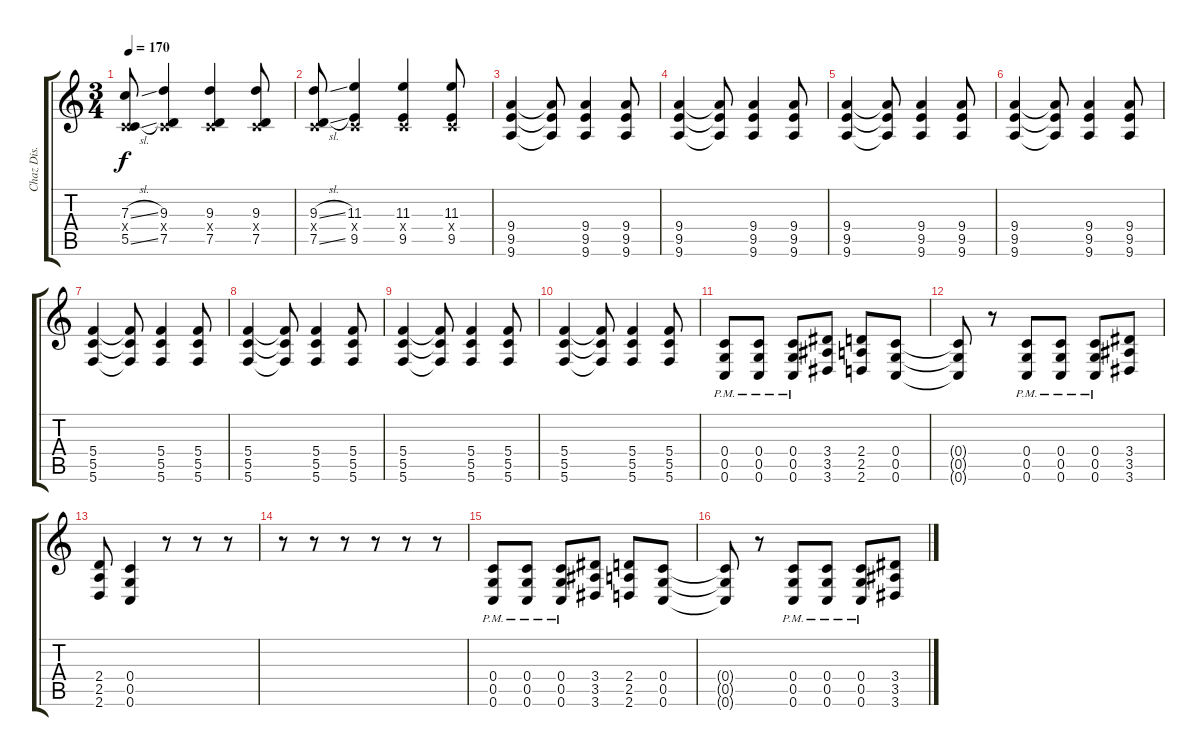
\track ("Chaz Dis." "Chaz Dis.") {instrument distortionguitar}
\staff {score tabs}
\tuning (D4 A3 F3 C3 G2 C2) {hide}
\ts (3 4)
\tempo 170
\clef g2
\ks c
(7.3{sl} 0.4{x} 5.5{sl}).8{dy f} (9.3 0.4{x} 7.5).4 (9.3 0.4{x} 7.5).4 (9.3 0.4{x} 7.5).8 |
(9.3{sl} 0.4{x} 7.5{sl}).8 (11.3 0.4{x} 9.5).4 (11.3 0.4{x} 9.5).4 (11.3 0.4{x} 9.5).8 |
(9.4 9.5 9.6).4 (9.4{t} 9.5{t} 9.6{t}).8 (9.4 9.5 9.6).4 (9.4 9.5 9.6).8 |
(9.4 9.5 9.6).4 (9.4{t} 9.5{t} 9.6{t}).8 (9.4 9.5 9.6).4 (9.4 9.5 9.6).8 |
(9.4 9.5 9.6).4 (9.4{t} 9.5{t} 9.6{t}).8 (9.4 9.5 9.6).4 (9.4 9.5 9.6).8 |
(9.4 9.5 9.6).4 (9.4{t} 9.5{t} 9.6{t}).8 (9.4 9.5 9.6).4 (9.4 9.5 9.6).8 |
(5.4 5.5 5.6).4 (5.4{t} 5.5{t} 5.6{t}).8 (5.4 5.5 5.6).4 (5.4 5.5 5.6).8 |
(5.4 5.5 5.6).4 (5.4{t} 5.5{t} 5.6{t}).8 (5.4 5.5 5.6).4 (5.4 5.5 5.6).8 |
(5.4 5.5 5.6).4 (5.4{t} 5.5{t} 5.6{t}).8 (5.4 5.5 5.6).4 (5.4 5.5 5.6).8 |
(5.4 5.5 5.6).4 (5.4{t} 5.5{t} 5.6{t}).8 (5.4 5.5 5.6).4 (5.4 5.5 5.6).8 |
(0.4{pm} 0.5{pm} 0.6{pm}).8 (0.4{pm} 0.5{pm} 0.6{pm}).8 (0.4{pm} 0.5{pm} 0.6{pm}).8 (3.4 3.5 3.6).8 (2.4 2.5 2.6).8 (0.4 0.5 0.6).8 |
(0.4{t} 0.5{t} 0.6{t}).8 r.8 (0.4{pm} 0.5{pm} 0.6{pm}).8 (0.4{pm} 0.5{pm} 0.6{pm}).8 (0.4{pm} 0.5{pm} 0.6{pm}).8 (3.4 3.5 3.6).8 |
(2.4 2.5 2.6).8 (0.4 0.5 0.6).4 r.8 r.8 r.8 |
r.8 r.8 r.8 r.8 r.8 r.8 |
(0.4{pm} 0.5{pm} 0.6{pm}).8 (0.4{pm} 0.5{pm} 0.6{pm}).8 (0.4{pm} 0.5{pm} 0.6{pm}).8 (3.4 3.5 3.6).8 (2.4 2.5 2.6).8 (0.4 0.5 0.6).8 |
(0.4{t} 0.5{t} 0.6{t}).8 r.8 (0.4{pm} 0.5{pm} 0.6{pm}).8 (0.4{pm} 0.5{pm} 0.6{pm}).8 (0.4{pm} 0.5{pm} 0.6{pm}).8 (3.4 3.5 3.6).8
